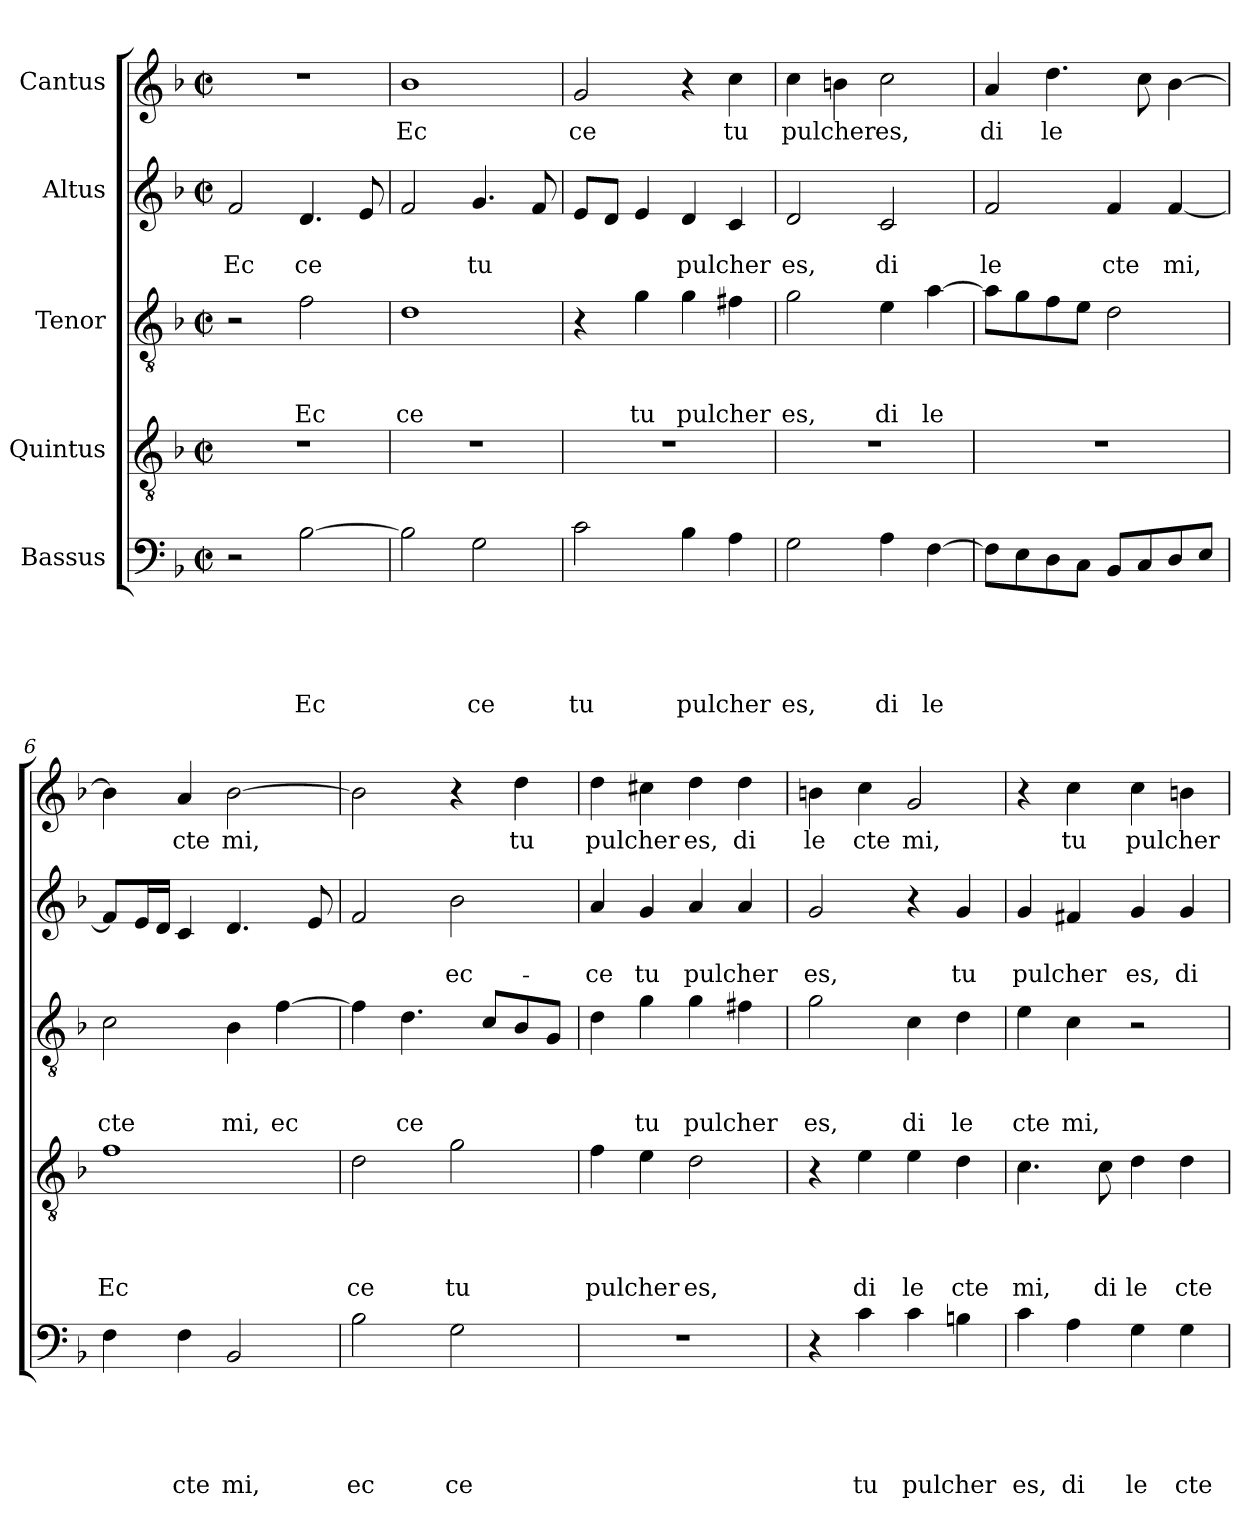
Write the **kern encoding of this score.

**kern	**text	**text	**text	**text	**text	**kern	**text	**text	**text	**text	**kern	**text	**text	**text	**kern	**text	**text	**kern	**text
*part5	*part5	*part5	*part5	*part5	*part5	*part4	*part4	*part4	*part4	*part4	*part3	*part3	*part3	*part3	*part2	*part2	*part2	*part1	*part1
*staff5	*staff5	*staff5	*staff5	*staff5	*staff5	*staff4	*staff4	*staff4	*staff4	*staff4	*staff3	*staff3	*staff3	*staff3	*staff2	*staff2	*staff2	*staff1	*staff1
*I"Bassus	*	*	*	*	*	*I"Quintus	*	*	*	*	*I"Tenor	*	*	*	*I"Altus	*	*	*I"Cantus	*
*clefF4	*	*	*	*	*	*clefGv2	*	*	*	*	*clefGv2	*	*	*	*clefG2	*	*	*clefG2	*
*k[b-]	*	*	*	*	*	*k[b-]	*	*	*	*	*k[b-]	*	*	*	*k[b-]	*	*	*k[b-]	*
*F:	*	*	*	*	*	*F:	*	*	*	*	*F:	*	*	*	*F:	*	*	*F:	*
*M2/2	*	*	*	*	*	*M2/2	*	*	*	*	*M2/2	*	*	*	*M2/2	*	*	*M2/2	*
*met(c|)	*	*	*	*	*	*met(c|)	*	*	*	*	*met(c|)	*	*	*	*met(c|)	*	*	*met(c|)	*
=1	=1	=1	=1	=1	=1	=1	=1	=1	=1	=1	=1	=1	=1	=1	=1	=1	=1	=1	=1
!	!	!	!	!	!	!	!	!	!	!	!	!	!	!	!	!	!LO:LY:b	!	!
2r	.	.	.	.	.	1r	.	.	.	.	2r	.	.	.	2f/	.	Ec	1r	.
!	!	!	!	!	!LO:LY:b	!	!	!	!	!	!	!	!	!LO:LY:b	!	!	!LO:LY:b	!	!
[>2B-\	.	.	.	.	Ec	.	.	.	.	.	2f\	.	.	Ec	4.d/	.	ce	.	.
.	.	.	.	.	.	.	.	.	.	.	.	.	.	.	8e/	.	.	.	.
=2	=2	=2	=2	=2	=2	=2	=2	=2	=2	=2	=2	=2	=2	=2	=2	=2	=2	=2	=2
!	!	!	!	!	!	!	!	!	!	!	!	!	!	!LO:LY:b	!	!	!	!	!LO:LY:b
2B-\]	.	.	.	.	.	1r	.	.	.	.	1d	.	.	ce	2f/	.	.	1b-	Ec
!	!	!	!	!	!LO:LY:b	!	!	!	!	!	!	!	!	!	!	!	!LO:LY:b	!	!
2G\	.	.	.	.	ce	.	.	.	.	.	.	.	.	.	4.g/	.	tu	.	.
.	.	.	.	.	.	.	.	.	.	.	.	.	.	.	8f/	.	.	.	.
=3	=3	=3	=3	=3	=3	=3	=3	=3	=3	=3	=3	=3	=3	=3	=3	=3	=3	=3	=3
!	!	!	!	!	!LO:LY:b	!	!	!	!	!	!	!	!	!	!	!	!	!	!LO:LY:b
2c\	.	.	.	.	tu	1r	.	.	.	.	4r	.	.	.	8e/L	.	.	2g/	ce
.	.	.	.	.	.	.	.	.	.	.	.	.	.	.	8d/J	.	.	.	.
!	!	!	!	!	!	!	!	!	!	!	!	!	!	!LO:LY:b	!	!	!	!	!
.	.	.	.	.	.	.	.	.	.	.	4g\	.	.	tu	4e/	.	.	.	.
!	!	!	!	!	!LO:LY:b	!	!	!	!	!	!	!	!	!LO:LY:b	!	!	!LO:LY:b	!	!
4B-\	.	.	.	.	pulcher	.	.	.	.	.	4g\	.	.	pulcher	4d/	.	pulcher	4r	.
!	!	!	!	!	!	!	!	!	!	!	!	!	!	!	!	!	!	!	!LO:LY:b
4A\	.	.	.	.	.	.	.	.	.	.	4f#\	.	.	.	4c/	.	.	4cc\	tu
=4	=4	=4	=4	=4	=4	=4	=4	=4	=4	=4	=4	=4	=4	=4	=4	=4	=4	=4	=4
!	!	!	!	!	!LO:LY:b	!	!	!	!	!	!	!	!	!LO:LY:b	!	!	!LO:LY:b	!	!LO:LY:b
2G\	.	.	.	.	es,	1r	.	.	.	.	2g\	.	.	es,	2d/	.	es,	4cc\	pulcher
.	.	.	.	.	.	.	.	.	.	.	.	.	.	.	.	.	.	4b\	.
!	!	!	!	!	!LO:LY:b	!	!	!	!	!	!	!	!	!LO:LY:b	!	!	!LO:LY:b	!	!LO:LY:b
4A\	.	.	.	.	di	.	.	.	.	.	4e\	.	.	di	2c/	.	di	2cc\	es,
!	!	!	!	!	!LO:LY:b	!	!	!	!	!	!	!	!	!LO:LY:b	!	!	!	!	!
[>4F\	.	.	.	.	le	.	.	.	.	.	[>4a\	.	.	le	.	.	.	.	.
=5	=5	=5	=5	=5	=5	=5	=5	=5	=5	=5	=5	=5	=5	=5	=5	=5	=5	=5	=5
!	!	!	!	!	!	!	!	!	!	!	!	!	!	!	!	!	!LO:LY:b	!	!LO:LY:b
8F\L]	.	.	.	.	.	1r	.	.	.	.	8a\L]	.	.	.	2f/	.	le	4a/	di
8E\	.	.	.	.	.	.	.	.	.	.	8g\	.	.	.	.	.	.	.	.
!	!	!	!	!	!	!	!	!	!	!	!	!	!	!	!	!	!	!	!LO:LY:b
8D\	.	.	.	.	.	.	.	.	.	.	8f\	.	.	.	.	.	.	4.dd\	le
8C\J	.	.	.	.	.	.	.	.	.	.	8e\J	.	.	.	.	.	.	.	.
!	!	!	!	!	!	!	!	!	!	!	!	!	!	!	!	!	!LO:LY:b	!	!
8BB-/L	.	.	.	.	.	.	.	.	.	.	2d\	.	.	.	4f/	.	cte	.	.
8C/	.	.	.	.	.	.	.	.	.	.	.	.	.	.	.	.	.	8cc\	.
!	!	!	!	!	!	!	!	!	!	!	!	!	!	!	!	!	!LO:LY:b	!	!
8D/	.	.	.	.	.	.	.	.	.	.	.	.	.	.	[<4f/	.	mi,	[>4b-\	.
8E/J	.	.	.	.	.	.	.	.	.	.	.	.	.	.	.	.	.	.	.
=6	=6	=6	=6	=6	=6	=6	=6	=6	=6	=6	=6	=6	=6	=6	=6	=6	=6	=6	=6
!	!	!	!	!	!	!	!	!	!	!LO:LY:b	!	!	!	!LO:LY:b	!	!	!	!	!
4F\	.	.	.	.	.	1f	.	.	.	Ec	2c\	.	.	cte	8f/L]	.	.	4b-\]	.
.	.	.	.	.	.	.	.	.	.	.	.	.	.	.	16e/L	.	.	.	.
.	.	.	.	.	.	.	.	.	.	.	.	.	.	.	16d/JJ	.	.	.	.
!	!	!	!	!	!LO:LY:b	!	!	!	!	!	!	!	!	!	!	!	!	!	!LO:LY:b
4F\	.	.	.	.	cte	.	.	.	.	.	.	.	.	.	4c/	.	.	4a/	cte
!	!	!	!	!	!LO:LY:b	!	!	!	!	!	!	!	!	!LO:LY:b	!	!	!	!	!LO:LY:b
2BB-/	.	.	.	.	mi,	.	.	.	.	.	4B-\	.	.	mi,	4.d/	.	.	[<2b-\	mi,
!	!	!	!	!	!	!	!	!	!	!	!	!	!	!LO:LY:b	!	!	!	!	!
.	.	.	.	.	.	.	.	.	.	.	[<4f\	.	.	ec	.	.	.	.	.
.	.	.	.	.	.	.	.	.	.	.	.	.	.	.	8e/	.	.	.	.
!!LO:LB:g=z
=7	=7	=7	=7	=7	=7	=7	=7	=7	=7	=7	=7	=7	=7	=7	=7	=7	=7	=7	=7
!	!	!	!	!	!LO:LY:b	!	!	!	!	!LO:LY:b	!	!	!	!	!	!	!	!	!
2B-\	.	.	.	.	ec	2d\	.	.	.	ce	4f\]	.	.	.	2f/	.	.	2b-\]	.
!	!	!	!	!	!	!	!	!	!	!	!	!	!	!LO:LY:b	!	!	!	!	!
.	.	.	.	.	.	.	.	.	.	.	4.d\	.	.	ce	.	.	.	.	.
!	!	!	!	!	!LO:LY:b	!	!	!	!	!LO:LY:b	!	!	!	!	!	!	!LO:LY:b	!	!
2G\	.	.	.	.	ce	2g\	.	.	.	tu	.	.	.	.	2b-\	.	ec-	4r	.
.	.	.	.	.	.	.	.	.	.	.	8c/L	.	.	.	.	.	.	.	.
!	!	!	!	!	!	!	!	!	!	!	!	!	!	!	!	!	!	!	!LO:LY:b
.	.	.	.	.	.	.	.	.	.	.	8B-/	.	.	.	.	.	.	4dd\	tu
.	.	.	.	.	.	.	.	.	.	.	8G/J	.	.	.	.	.	.	.	.
=8	=8	=8	=8	=8	=8	=8	=8	=8	=8	=8	=8	=8	=8	=8	=8	=8	=8	=8	=8
!	!	!	!	!	!	!	!	!	!	!LO:LY:b	!	!	!	!	!	!	!LO:LY:b	!	!LO:LY:b
1r	.	.	.	.	.	4f\	.	.	.	pulcher	4d\	.	.	.	4a/	.	-ce	4dd\	pulcher
!	!	!	!	!	!	!	!	!	!	!	!	!	!	!LO:LY:b	!	!	!LO:LY:b	!	!
.	.	.	.	.	.	4e\	.	.	.	.	4g\	.	.	tu	4g/	.	tu	4cc#\	.
!	!	!	!	!	!	!	!	!	!	!LO:LY:b	!	!	!	!LO:LY:b	!	!	!LO:LY:b	!	!LO:LY:b
.	.	.	.	.	.	2d\	.	.	.	es,	4g\	.	.	pulcher	4a/	.	pulcher	4dd\	es,
!	!	!	!	!	!	!	!	!	!	!	!	!	!	!	!	!	!	!	!LO:LY:b
.	.	.	.	.	.	.	.	.	.	.	4f#\	.	.	.	4a/	.	.	4dd\	di
=9	=9	=9	=9	=9	=9	=9	=9	=9	=9	=9	=9	=9	=9	=9	=9	=9	=9	=9	=9
!	!	!	!	!	!	!	!	!	!	!	!	!	!	!LO:LY:b	!	!	!LO:LY:b	!	!LO:LY:b
4r	.	.	.	.	.	4r	.	.	.	.	2g\	.	.	es,	2g/	.	es,	4bn\	le
!	!	!	!	!	!LO:LY:b	!	!	!	!	!LO:LY:b	!	!	!	!	!	!	!	!	!LO:LY:b
4c\	.	.	.	.	tu	4e\	.	.	.	di	.	.	.	.	.	.	.	4cc\	cte
!	!	!	!	!	!LO:LY:b	!	!	!	!	!LO:LY:b	!	!	!	!LO:LY:b	!	!	!	!	!LO:LY:b
4c\	.	.	.	.	pulcher	4e\	.	.	.	le	4c\	.	.	di	4r	.	.	2g/	mi,
!	!	!	!	!	!	!	!	!	!	!LO:LY:b	!	!	!	!LO:LY:b	!	!	!LO:LY:b	!	!
4Bn\	.	.	.	.	.	4d\	.	.	.	cte	4d\	.	.	le	4g/	.	tu	.	.
=10	=10	=10	=10	=10	=10	=10	=10	=10	=10	=10	=10	=10	=10	=10	=10	=10	=10	=10	=10
!	!	!	!	!	!LO:LY:b	!	!	!	!	!LO:LY:b	!	!	!	!LO:LY:b	!	!	!LO:LY:b	!	!
4c\	.	.	.	.	es,	4.c\	.	.	.	mi,	4e\	.	.	cte	4g/	.	pulcher	4r	.
!	!	!	!	!	!LO:LY:b	!	!	!	!	!	!	!	!	!LO:LY:b	!	!	!	!	!LO:LY:b
4A\	.	.	.	.	di	.	.	.	.	.	4c\	.	.	mi,	4f#/	.	.	4cc\	tu
!	!	!	!	!	!	!	!	!	!	!LO:LY:b	!	!	!	!	!	!	!	!	!
.	.	.	.	.	.	8c\	.	.	.	di	.	.	.	.	.	.	.	.	.
!	!	!	!	!	!LO:LY:b	!	!	!	!	!LO:LY:b	!	!	!	!	!	!	!LO:LY:b	!	!LO:LY:b
4G\	.	.	.	.	le	4d\	.	.	.	le	2r	.	.	.	4g/	.	es,	4cc\	pulcher
!	!	!	!	!	!LO:LY:b	!	!	!	!	!LO:LY:b	!	!	!	!	!	!	!LO:LY:b	!	!
4G\	.	.	.	.	cte	4d\	.	.	.	cte	.	.	.	.	4g/	.	di-	4bn\	.
=	=	=	=	=	=	=	=	=	=	=	=	=	=	=	=	=	=	=	=
*-	*-	*-	*-	*-	*-	*-	*-	*-	*-	*-	*-	*-	*-	*-	*-	*-	*-	*-	*-
